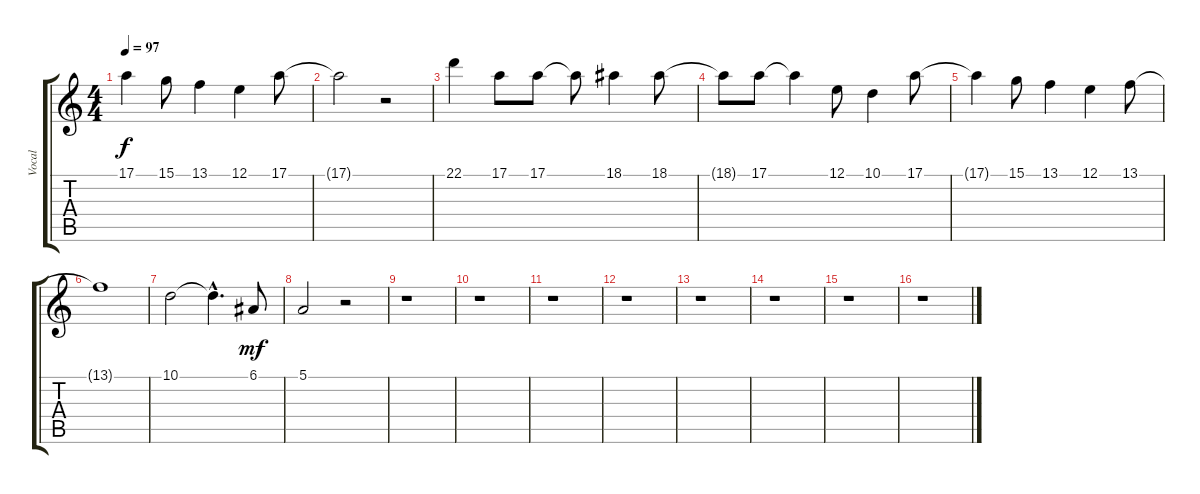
\track ("Vocal" "Vocal") {instrument lead6voice}
\staff {score tabs}
\tuning (E4 B3 G3 D3 A2 E2) {hide}
\ts (4 4)
\tempo 97
\clef g2
\ks c
17.1{t}.4{dy f} 15.1.8 13.1.4 12.1.4 17.1.8 |
17.1{t}.2 r.2 |
22.1.4 17.1.8 17.1.8 17.1{t}.8 18.1.4 18.1.8 |
18.1{t}.8 17.1.8 17.1{t}.4 12.1.8 10.1.4 17.1.8 |
17.1{t}.4 15.1.8 13.1.4 12.1.4 13.1.8 |
13.1{t}.1 |
10.1.2 10.1{hac t}.4{d} 6.1.8{dy mf} |
5.1.2 r.2 |
r.1 |
r.1 |
r.1 |
r.1 |
r.1 |
r.1 |
r.1 |
r.1
